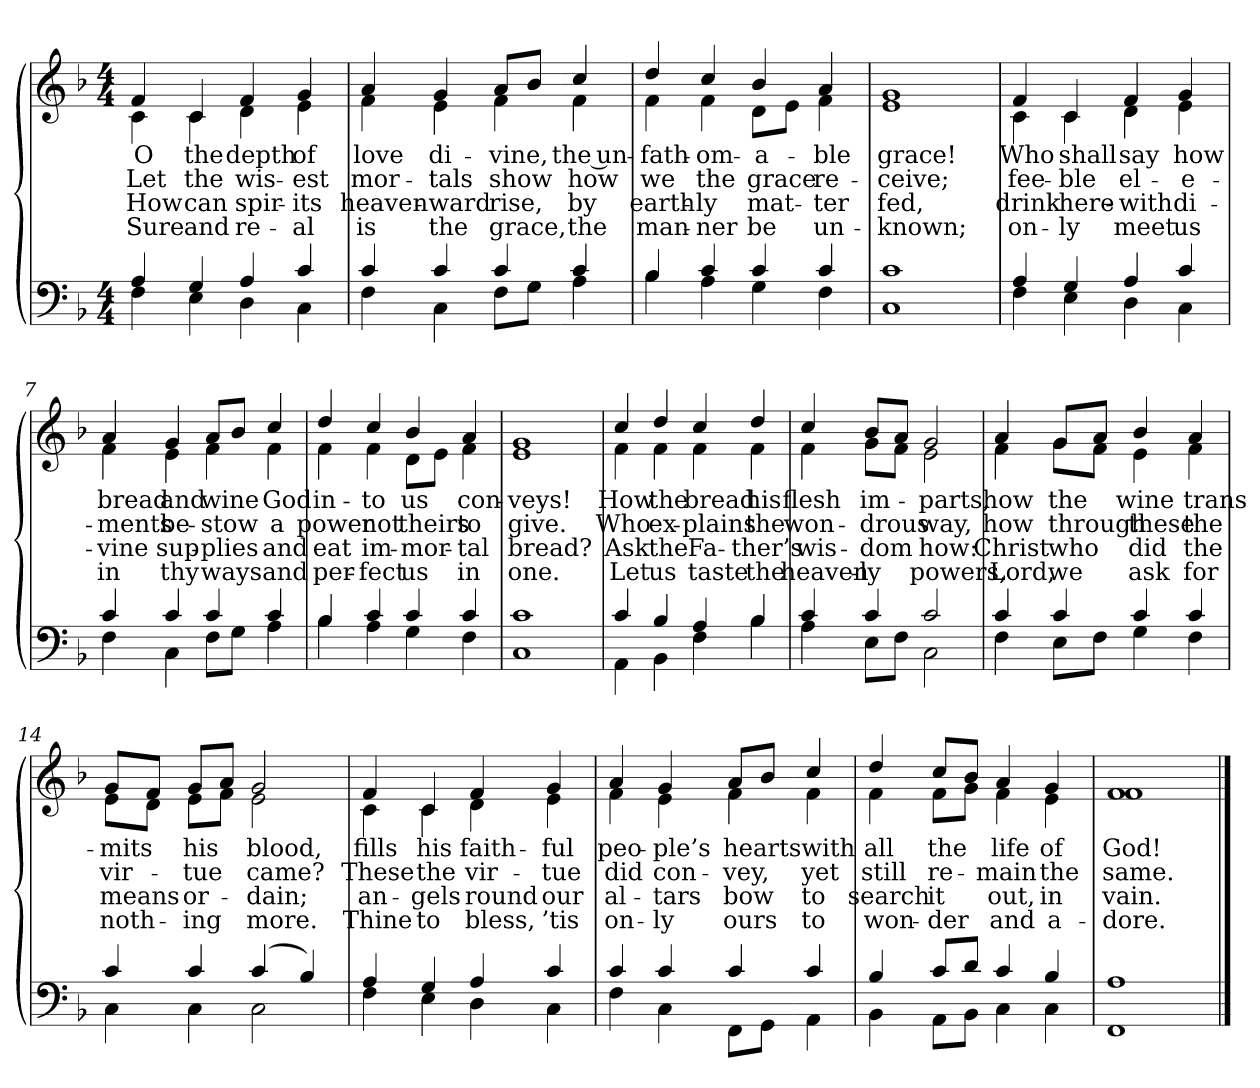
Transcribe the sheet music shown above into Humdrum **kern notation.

**kern	**kern	**text	**text	**text	**text
*part2	*part1	*part1	*part1	*part1	*part1
*staff2	*staff1	*staff1	*staff1	*staff1	*staff1
*clefF4	*clefG2	*	*	*	*
*k[b-]	*k[b-]	*	*	*	*
*M4/4	*M4/4	*	*	*	*
=1	=1	=1	=1	=1	=1
*^	*	*	*	*	*
!	!	!LO:TX:b:i:t=Verse	!	!	!	!
!	!	!	!LO:LY:b	!LO:LY:b	!LO:LY:b	!LO:LY:b
*	*	*^	*	*	*	*
4A/	4F\	4f/	4c\	O	Let	How	Sure
!	!	!	!	!LO:LY:b	!LO:LY:b	!LO:LY:b	!LO:LY:b
4G/	4E\	4c/	4c\	the	the	can	and
!	!	!	!	!LO:LY:b	!LO:LY:b	!LO:LY:b	!LO:LY:b
4A/	4D\	4f/	4d\	depth	wis-	spir-	re-
!	!	!	!	!LO:LY:b	!LO:LY:b	!LO:LY:b	!LO:LY:b
4c/	4C\	4g/	4e\	of	-est	-its	-al
=2	=2	=2	=2	=2	=2	=2	=2
!	!	!	!	!LO:LY:b	!LO:LY:b	!LO:LY:b	!LO:LY:b
4c/	4F\	4a/	4f\	love	mor-	heaven-	is
!	!	!	!	!LO:LY:b	!LO:LY:b	!LO:LY:b	!LO:LY:b
4c/	4C\	4g/	4e\	di-	-tals	-ward	the
!	!	!	!	!LO:LY:b	!LO:LY:b	!LO:LY:b	!LO:LY:b
4c/	8F\L	8a/L	4f\	-vine,	show	rise,	grace,
.	8G\J	8b-/J	.	.	.	.	.
!!LO:LB:g=z	!!
=3-	=3-	=3-	=3-	=3-	=3-	=3-	=3-
!	!	!	!	!LO:LY:b	!LO:LY:b	!LO:LY:b	!LO:LY:b
4c/	4A\	4cc/	4f\	the un-	how	by	the
=4	=4	=4	=4	=4	=4	=4	=4
!	!	!	!	!LO:LY:b	!LO:LY:b	!LO:LY:b	!LO:LY:b
4B-/	4B-\	4dd/	4f\	-fath-	we	earth-	man-
!	!	!	!	!LO:LY:b	!LO:LY:b	!LO:LY:b	!LO:LY:b
4c/	4A\	4cc/	4f\	-om-	the	-ly	-ner
!	!	!	!	!LO:LY:b	!LO:LY:b	!LO:LY:b	!LO:LY:b
4c/	4G\	4b-/	8d\L	-a-	grace	mat-	be
.	.	.	8e\J	.	.	.	.
!	!	!	!	!LO:LY:b	!LO:LY:b	!LO:LY:b	!LO:LY:b
4c/	4F\	4a/	4f\	-ble	re-	-ter	un-
=5	=5	=5	=5	=5	=5	=5	=5
!	!	!	!	!LO:LY:b	!LO:LY:b	!LO:LY:b	!LO:LY:b
1c	1C	1g	1e	grace!	-ceive;	fed,	-known;
!!LO:LB:g=z	!!
=6	=6	=6	=6	=6	=6	=6	=6
!	!	!	!	!LO:LY:b	!LO:LY:b	!LO:LY:b	!LO:LY:b
4A/	4F\	4f/	4c\	Who	fee-	drink	on-
!	!	!	!	!LO:LY:b	!LO:LY:b	!LO:LY:b	!LO:LY:b
4G/	4E\	4c/	4c\	shall	-ble	here-	-ly
!	!	!	!	!LO:LY:b	!LO:LY:b	!LO:LY:b	!LO:LY:b
4A/	4D\	4f/	4d\	say	el-	-with	meet
!	!	!	!	!LO:LY:b	!LO:LY:b	!LO:LY:b	!LO:LY:b
4c/	4C\	4g/	4e\	how	-e-	di-	us
=7	=7	=7	=7	=7	=7	=7	=7
!	!	!	!	!LO:LY:b	!LO:LY:b	!LO:LY:b	!LO:LY:b
4c/	4F\	4a/	4f\	bread	-ments	-vine	in
!	!	!	!	!LO:LY:b	!LO:LY:b	!LO:LY:b	!LO:LY:b
4c/	4C\	4g/	4e\	and	be-	sup-	thy
!	!	!	!	!LO:LY:b	!LO:LY:b	!LO:LY:b	!LO:LY:b
4c/	8F\L	8a/L	4f\	wine	-stow	-plies	ways
.	8G\J	8b-/J	.	.	.	.	.
!!LO:LB:g=z	!!
=8-	=8-	=8-	=8-	=8-	=8-	=8-	=8-
!	!	!	!	!LO:LY:b	!LO:LY:b	!LO:LY:b	!LO:LY:b
4c/	4A\	4cc/	4f\	God	a	and	and
=9	=9	=9	=9	=9	=9	=9	=9
!	!	!	!	!LO:LY:b	!LO:LY:b	!LO:LY:b	!LO:LY:b
4B-/	4B-\	4dd/	4f\	in-	power	eat	per-
!	!	!	!	!LO:LY:b	!LO:LY:b	!LO:LY:b	!LO:LY:b
4c/	4A\	4cc/	4f\	-to	not	im-	-fect
!	!	!	!	!LO:LY:b	!LO:LY:b	!LO:LY:b	!LO:LY:b
4c/	4G\	4b-/	8d\L	us	theirs	-mor-	us
.	.	.	8e\J	.	.	.	.
!	!	!	!	!LO:LY:b	!LO:LY:b	!LO:LY:b	!LO:LY:b
4c/	4F\	4a/	4f\	con-	to	-tal	in
=10	=10	=10	=10	=10	=10	=10	=10
!	!	!	!	!LO:LY:b	!LO:LY:b	!LO:LY:b	!LO:LY:b
1c	1C	1g	1e	-veys!	give.	bread?	one.
!!LO:LB:g=z	!!
=11	=11	=11	=11	=11	=11	=11	=11
!	!	!	!	!LO:LY:b	!LO:LY:b	!LO:LY:b	!LO:LY:b
4c/	4AA\	4cc/	4f\	How	Who	Ask	Let
!	!	!	!	!LO:LY:b	!LO:LY:b	!LO:LY:b	!LO:LY:b
4B-/	4BB-\	4dd/	4f\	the	ex-	the	us
!	!	!	!	!LO:LY:b	!LO:LY:b	!LO:LY:b	!LO:LY:b
4A/	4F\	4cc/	4f\	bread	-plains	Fa-	taste
!	!	!	!	!LO:LY:b	!LO:LY:b	!LO:LY:b	!LO:LY:b
4B-/	4B-\	4dd/	4f\	his	the	-ther’s	the
=12	=12	=12	=12	=12	=12	=12	=12
!	!	!	!	!LO:LY:b	!LO:LY:b	!LO:LY:b	!LO:LY:b
4c/	4A\	4cc/	4f\	flesh	won-	wis-	heaven-
!	!	!	!	!LO:LY:b	!LO:LY:b	!LO:LY:b	!LO:LY:b
4c/	8E\L	8b-/L	8g\L	im-	-drous	-dom	-ly
.	8F\J	8a/J	8f\J	.	.	.	.
!	!	!	!	!LO:LY:b	!LO:LY:b	!LO:LY:b	!LO:LY:b
2c/	2C\	2g/	2e\	-parts,	way,	how:	powers,
!!LO:LB:g=z	!!
=13	=13	=13	=13	=13	=13	=13	=13
!	!	!	!	!LO:LY:b	!LO:LY:b	!LO:LY:b	!LO:LY:b
4c/	4F\	4a/	4f\	how	how	Christ	Lord,
!	!	!	!	!LO:LY:b	!LO:LY:b	!LO:LY:b	!LO:LY:b
4c/	8E\L	8g/L	8g\L	the	through	who	we
.	8F\J	8a/J	8f\J	.	.	.	.
!	!	!	!	!LO:LY:b	!LO:LY:b	!LO:LY:b	!LO:LY:b
4c/	4G\	4b-/	4e\	wine	these	did	ask
!	!	!	!	!LO:LY:b	!LO:LY:b	!LO:LY:b	!LO:LY:b
4c/	4F\	4a/	4f\	trans-	the	the	for
=14	=14	=14	=14	=14	=14	=14	=14
!	!	!	!	!LO:LY:b	!LO:LY:b	!LO:LY:b	!LO:LY:b
4c/	4C\	8g/L	8e\L	-mits	vir-	means	noth-
.	.	8f/J	8d\J	.	.	.	.
!	!	!	!	!LO:LY:b	!LO:LY:b	!LO:LY:b	!LO:LY:b
4c/	4C\	8g/L	8e\L	his	-tue	or-	-ing
.	.	8a/J	8f\J	.	.	.	.
!	!	!	!	!LO:LY:b	!LO:LY:b	!LO:LY:b	!LO:LY:b
(>4c/	2C\	2g/	2e\	blood,	came?	-dain;	more.
4B-/)	.	.	.	.	.	.	.
!!LO:LB:g=z	!!
=15	=15	=15	=15	=15	=15	=15	=15
!	!	!	!	!LO:LY:b	!LO:LY:b	!LO:LY:b	!LO:LY:b
4A/	4F\	4f/	4c\	fills	These	an-	Thine
!	!	!	!	!LO:LY:b	!LO:LY:b	!LO:LY:b	!LO:LY:b
4G/	4E\	4c/	4c\	his	the	-gels	to
!	!	!	!	!LO:LY:b	!LO:LY:b	!LO:LY:b	!LO:LY:b
4A/	4D\	4f/	4d\	faith-	vir-	round	bless,
!	!	!	!	!LO:LY:b	!LO:LY:b	!LO:LY:b	!LO:LY:b
4c/	4C\	4g/	4e\	-ful	-tue	our	’tis
=16	=16	=16	=16	=16	=16	=16	=16
!	!	!	!	!LO:LY:b	!LO:LY:b	!LO:LY:b	!LO:LY:b
4c/	4F\	4a/	4f\	peo-	did	al-	on-
!	!	!	!	!LO:LY:b	!LO:LY:b	!LO:LY:b	!LO:LY:b
4c/	4C\	4g/	4e\	-ple’s	con-	-tars	-ly
!	!	!	!	!LO:LY:b	!LO:LY:b	!LO:LY:b	!LO:LY:b
4c/	8FF\L	8a/L	4f\	hearts	-vey,	bow	ours
.	8GG\J	8b-/J	.	.	.	.	.
!!LO:LB:g=z	!!
=17-	=17-	=17-	=17-	=17-	=17-	=17-	=17-
!	!	!	!	!LO:LY:b	!LO:LY:b	!LO:LY:b	!LO:LY:b
4c/	4AA\	4cc/	4f\	with	yet	to	to
=18	=18	=18	=18	=18	=18	=18	=18
!	!	!	!	!LO:LY:b	!LO:LY:b	!LO:LY:b	!LO:LY:b
4B-/	4BB-\	4dd/	4f\	all	still	search	won-
!	!	!	!	!LO:LY:b	!LO:LY:b	!LO:LY:b	!LO:LY:b
8c/L	8AA\L	8cc/L	8f\L	the	re-	it	-der
8d/J	8BB-\J	8b-/J	8g\J	.	.	.	.
!	!	!	!	!LO:LY:b	!LO:LY:b	!LO:LY:b	!LO:LY:b
4c/	4C\	4a/	4f\	life	-main	out,	and
!	!	!	!	!LO:LY:b	!LO:LY:b	!LO:LY:b	!LO:LY:b
4B-/	4C\	4g/	4e\	of	the	in	a-
=19	=19	=19	=19	=19	=19	=19	=19
!	!	!	!	!LO:LY:b	!LO:LY:b	!LO:LY:b	!LO:LY:b
1A	1FF	1f	1f	God!	same.	vain.	-dore.
*v	*v	*	*	*	*	*	*
*	*v	*v	*	*	*	*
==	==	==	==	==	==
*-	*-	*-	*-	*-	*-
